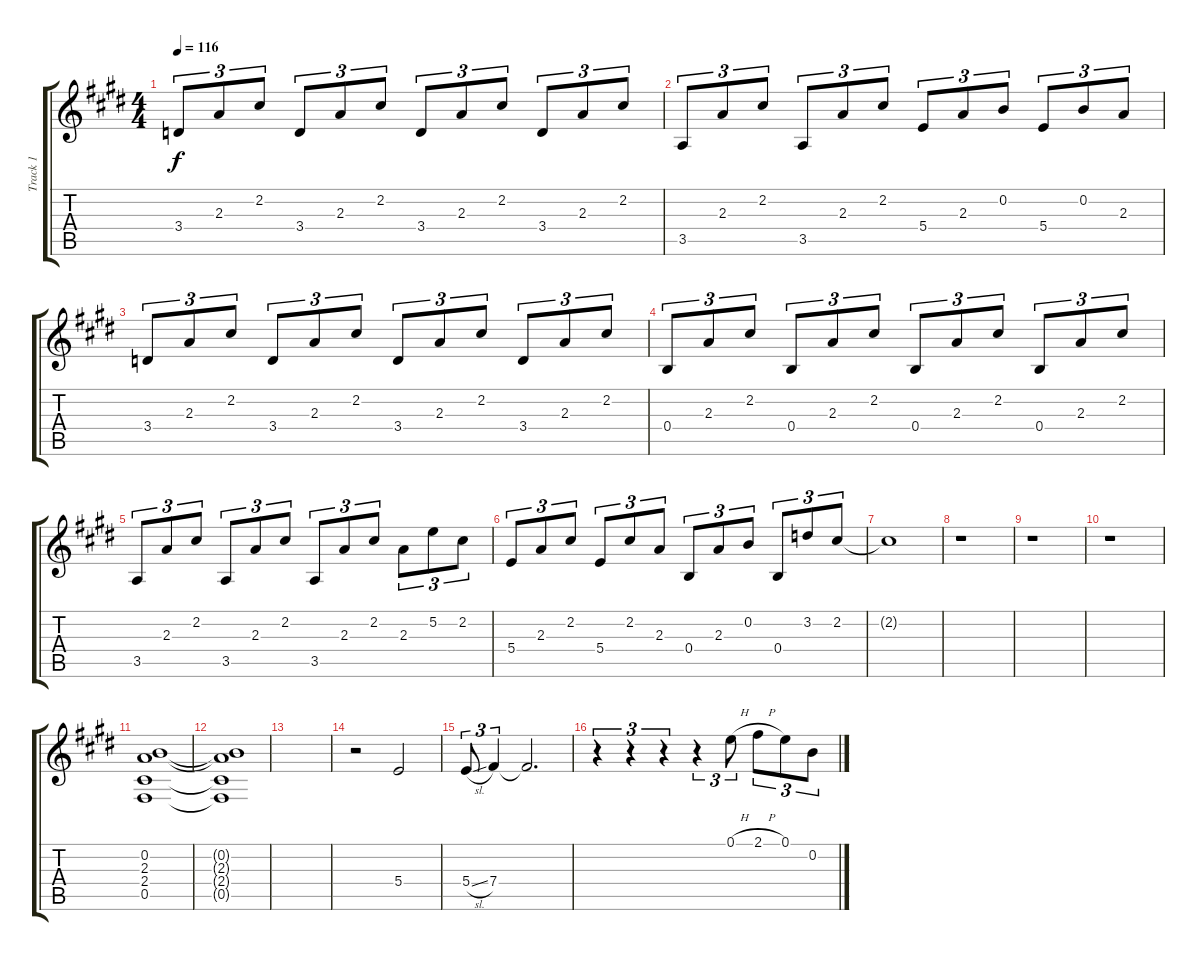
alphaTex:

\track ("Track 1" "Track 1") {instrument electricguitarclean}
\staff {score tabs}
\tuning (E4 B3 G3 B2 Gb2 B1) {hide}
\ts (4 4)
\tempo 116
\clef g2
\ks c#minor
3.4.8{tu (3 2) dy f} 2.3.8{tu (3 2)} 2.2.8{tu (3 2)} 3.4.8{tu (3 2)} 2.3.8{tu (3 2)} 2.2.8{tu (3 2)} 3.4.8{tu (3 2)} 2.3.8{tu (3 2)} 2.2.8{tu (3 2)} 3.4.8{tu (3 2)} 2.3.8{tu (3 2)} 2.2.8{tu (3 2)} |
3.5.8{tu (3 2)} 2.3.8{tu (3 2)} 2.2.8{tu (3 2)} 3.5.8{tu (3 2)} 2.3.8{tu (3 2)} 2.2.8{tu (3 2)} 5.4.8{tu (3 2)} 2.3.8{tu (3 2)} 0.2.8{tu (3 2)} 5.4.8{tu (3 2)} 0.2.8{tu (3 2)} 2.3.8{tu (3 2)} |
3.4.8{tu (3 2)} 2.3.8{tu (3 2)} 2.2.8{tu (3 2)} 3.4.8{tu (3 2)} 2.3.8{tu (3 2)} 2.2.8{tu (3 2)} 3.4.8{tu (3 2)} 2.3.8{tu (3 2)} 2.2.8{tu (3 2)} 3.4.8{tu (3 2)} 2.3.8{tu (3 2)} 2.2.8{tu (3 2)} |
0.4.8{tu (3 2)} 2.3.8{tu (3 2)} 2.2.8{tu (3 2)} 0.4.8{tu (3 2)} 2.3.8{tu (3 2)} 2.2.8{tu (3 2)} 0.4.8{tu (3 2)} 2.3.8{tu (3 2)} 2.2.8{tu (3 2)} 0.4.8{tu (3 2)} 2.3.8{tu (3 2)} 2.2.8{tu (3 2)} |
3.5.8{tu (3 2)} 2.3.8{tu (3 2)} 2.2.8{tu (3 2)} 3.5.8{tu (3 2)} 2.3.8{tu (3 2)} 2.2.8{tu (3 2)} 3.5.8{tu (3 2)} 2.3.8{tu (3 2)} 2.2.8{tu (3 2)} 2.3.8{tu (3 2)} 5.2.8{tu (3 2)} 2.2.8{tu (3 2)} |
5.4.8{tu (3 2)} 2.3.8{tu (3 2)} 2.2.8{tu (3 2)} 5.4.8{tu (3 2)} 2.2.8{tu (3 2)} 2.3.8{tu (3 2)} 0.4.8{tu (3 2)} 2.3.8{tu (3 2)} 0.2.8{tu (3 2)} 0.4.8{tu (3 2)} 3.2.8{tu (3 2)} 2.2.8{tu (3 2)} |
2.2{t}.1 |
r.1 |
r.1 |
r.1 |
(0.2 2.3 2.4 0.5).1 |
(0.2{t} 2.3{t} 2.4{t} 0.5{t}).1 |
|
r.2 5.4.2 |
5.4{sl}.8{tu (3 2)} 7.4.4{tu (3 2)} 7.4{t}.2{d} |
r.4{tu (3 2)} r.4{tu (3 2)} r.4{tu (3 2)} r.4{tu (3 2)} 0.1{h}.8{tu (3 2)} 2.1{h}.8{tu (3 2)} 0.1.8{tu (3 2)} 0.2{h}.8{tu (3 2)}
